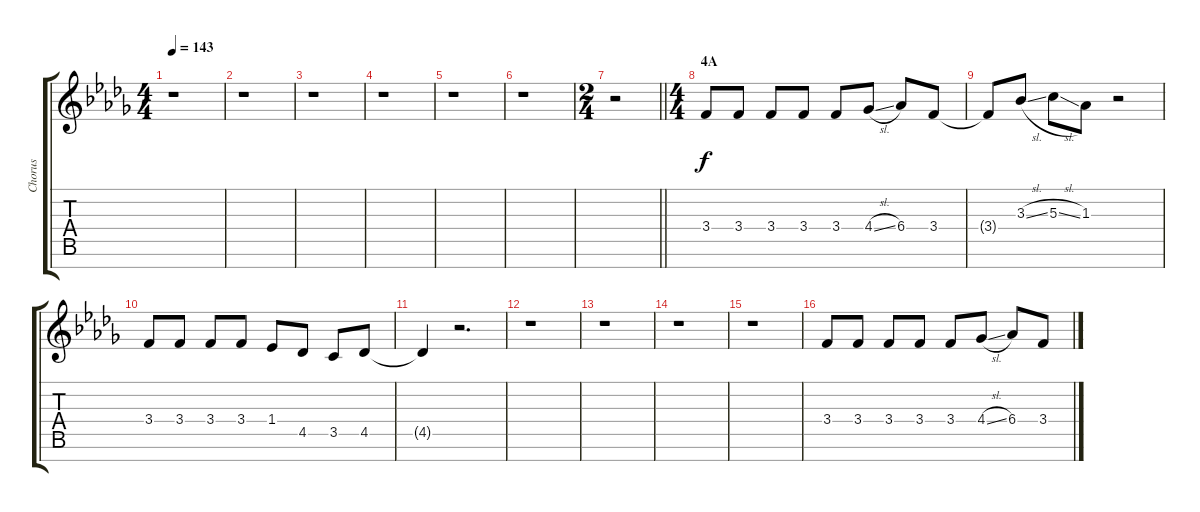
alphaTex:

\track ("Chorus" "Chorus") {instrument voiceoohs}
\staff {score tabs}
\tuning (E5 B4 G4 D4 A3 E3 B2) {hide}
\ts (4 4)
\tempo 143
\clef g2
\ks db
r.1{dy f} |
r.1 |
r.1 |
r.1 |
r.1 |
r.1 |
\ts (2 4)
\barLineRight lightlight
r.2 |
\ts (4 4)
\section ("" "4A")
3.4.8 3.4.8 3.4.8 3.4.8 3.4.8 4.4{sl}.8 6.4.8 3.4.8 |
3.4{t}.8 3.3{sl}.8 5.3{sl}.8 1.3.8 r.2 |
3.4.8 3.4.8 3.4.8 3.4.8 1.4.8 4.5.8 3.5.8 4.5.8 |
4.5{t}.4 r.2{d} |
r.1 |
r.1 |
r.1 |
r.1 |
3.4.8 3.4.8 3.4.8 3.4.8 3.4.8 4.4{sl}.8 6.4.8 3.4.8
